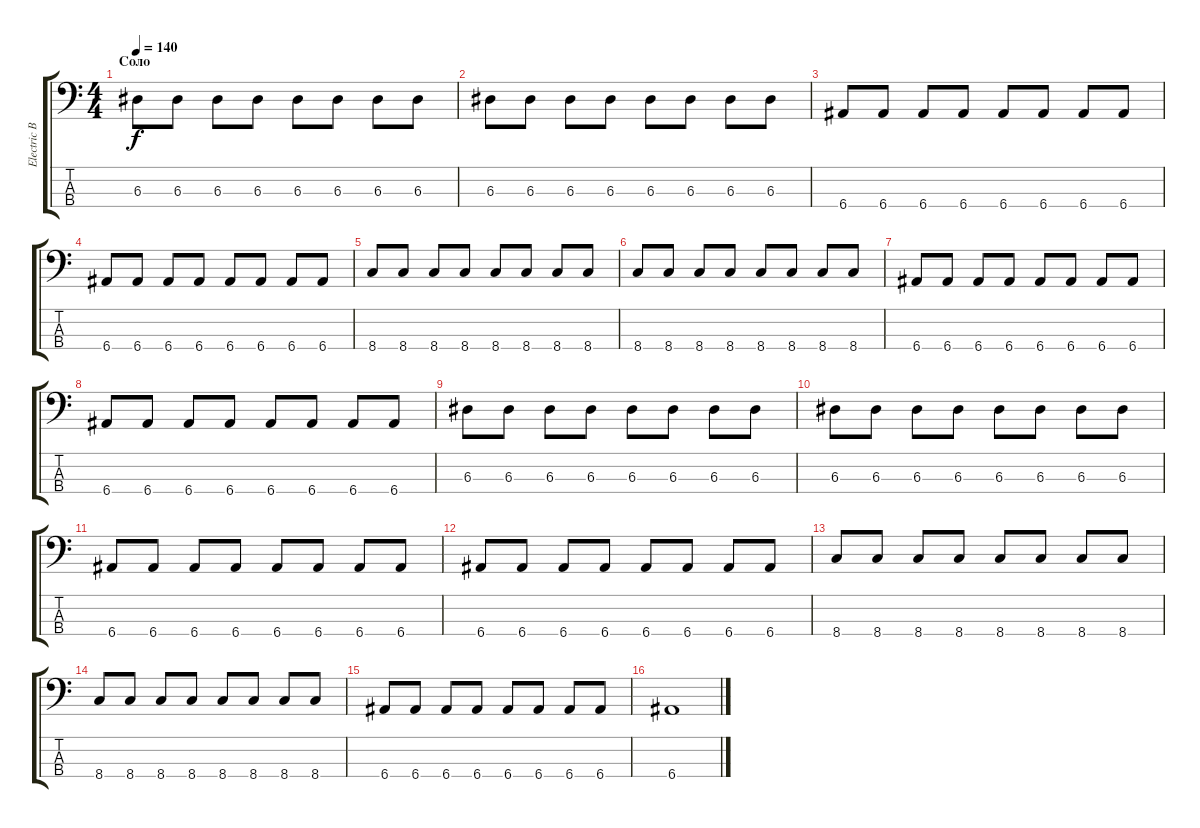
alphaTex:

\track ("Electric Bass" "Electric B") {instrument electricbassfinger}
\staff {score tabs}
\tuning (G2 D2 A1 E1) {hide}
\ts (4 4)
\section ("" "Соло")
\tempo 140
\clef f4
\ks c
6.3.8{dy f} 6.3.8 6.3.8 6.3.8 6.3.8 6.3.8 6.3.8 6.3.8 |
6.3.8 6.3.8 6.3.8 6.3.8 6.3.8 6.3.8 6.3.8 6.3.8 |
6.4.8 6.4.8 6.4.8 6.4.8 6.4.8 6.4.8 6.4.8 6.4.8 |
6.4.8 6.4.8 6.4.8 6.4.8 6.4.8 6.4.8 6.4.8 6.4.8 |
8.4.8 8.4.8 8.4.8 8.4.8 8.4.8 8.4.8 8.4.8 8.4.8 |
8.4.8 8.4.8 8.4.8 8.4.8 8.4.8 8.4.8 8.4.8 8.4.8 |
6.4.8 6.4.8 6.4.8 6.4.8 6.4.8 6.4.8 6.4.8 6.4.8 |
6.4.8 6.4.8 6.4.8 6.4.8 6.4.8 6.4.8 6.4.8 6.4.8 |
6.3.8 6.3.8 6.3.8 6.3.8 6.3.8 6.3.8 6.3.8 6.3.8 |
6.3.8 6.3.8 6.3.8 6.3.8 6.3.8 6.3.8 6.3.8 6.3.8 |
6.4.8 6.4.8 6.4.8 6.4.8 6.4.8 6.4.8 6.4.8 6.4.8 |
6.4.8 6.4.8 6.4.8 6.4.8 6.4.8 6.4.8 6.4.8 6.4.8 |
8.4.8 8.4.8 8.4.8 8.4.8 8.4.8 8.4.8 8.4.8 8.4.8 |
8.4.8 8.4.8 8.4.8 8.4.8 8.4.8 8.4.8 8.4.8 8.4.8 |
6.4.8 6.4.8 6.4.8 6.4.8 6.4.8 6.4.8 6.4.8 6.4.8 |
6.4.1
